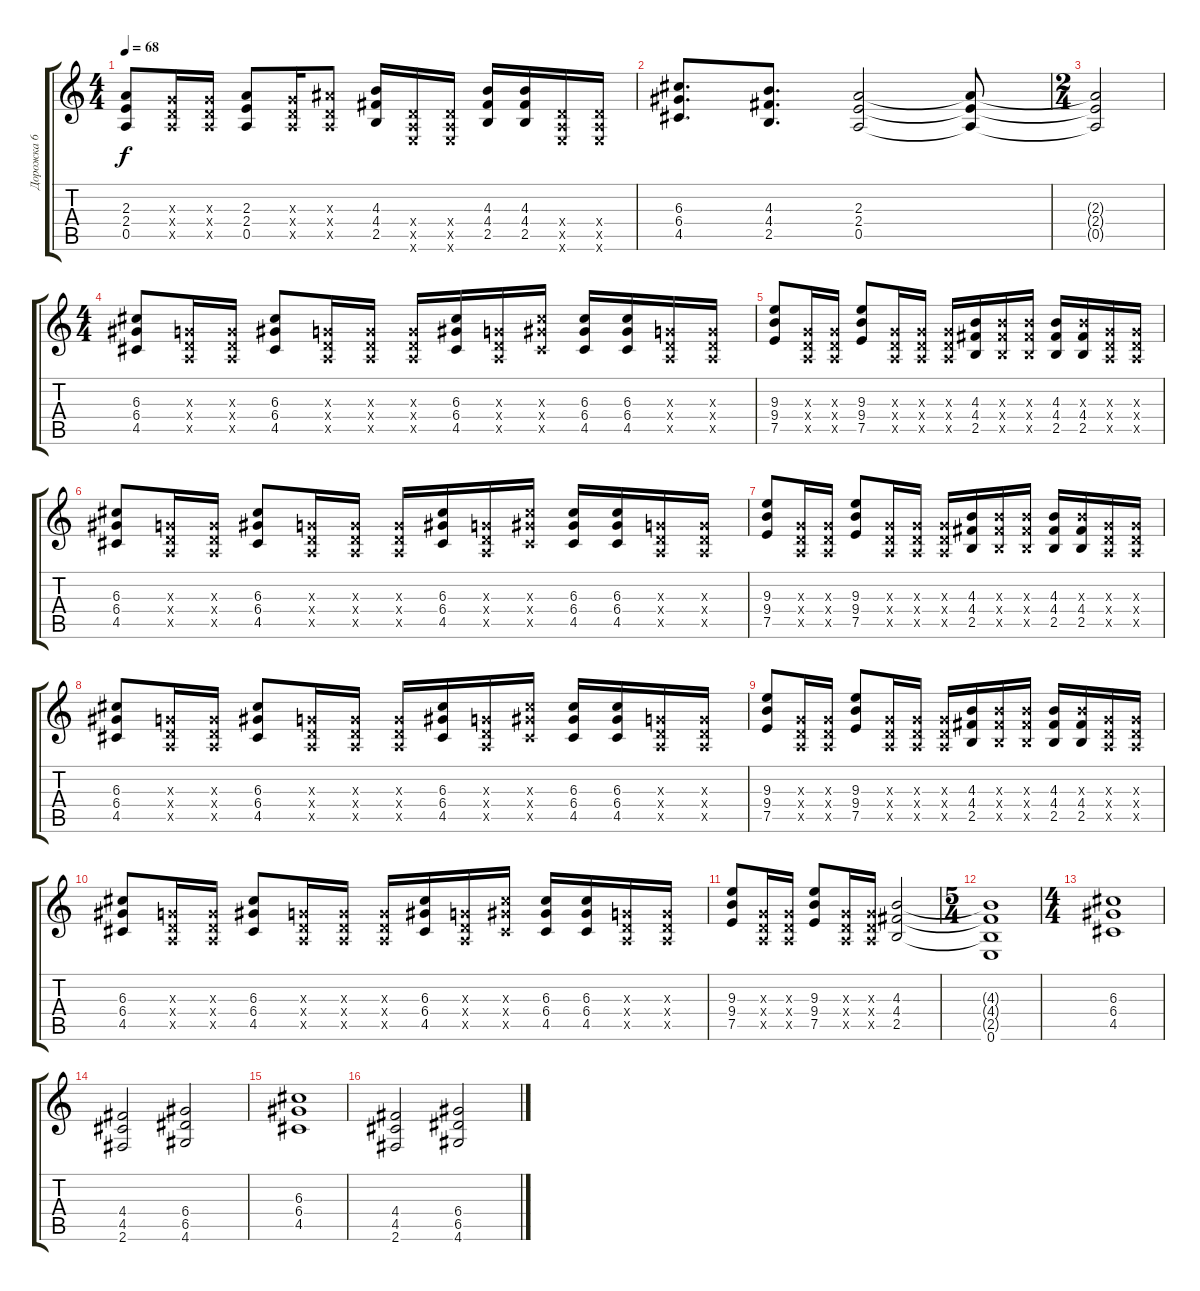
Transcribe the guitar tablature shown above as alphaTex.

\track ("Дорожка 6" "Дорожка 6") {instrument distortionguitar}
\staff {score tabs}
\tuning (E4 B3 G3 D3 A2 E2) {hide}
\ts (4 4)
\tempo 68
\clef g2
\ks c
(2.3 2.4 0.5).8{dy f} (0.3{x} 0.4{x} 0.5{x}).16 (0.3{x} 0.4{x} 0.5{x}).16 (2.3 2.4 0.5).8 (0.3{x} 0.4{x} 0.5{x}).16 (3.3{x} 0.4{x} 0.5{x}).8 (4.3 4.4 2.5).16 (0.4{x} 0.5{x} 0.6{x}).16 (0.4{x} 0.5{x} 0.6{x}).16 (4.3 4.4 2.5).16 (4.3 4.4 2.5).16 (0.4{x} 0.5{x} 0.6{x}).16 (0.4{x} 0.5{x} 0.6{x}).16 |
(6.3 6.4 4.5).8{d} (4.3 4.4 2.5).8{d} (2.3 2.4 0.5).2 (2.3{t} 2.4{t} 0.5{t}).8 |
\ts (2 4)
(2.3{t} 2.4{t} 0.5{t}).2 |
\ts (4 4)
(6.3 6.4 4.5).8 (0.3{x} 0.4{x} 0.5{x}).16 (0.3{x} 0.4{x} 0.5{x}).16 (6.3 6.4 4.5).8 (0.3{x} 0.4{x} 0.5{x}).16 (0.3{x} 0.4{x} 0.5{x}).16 (0.3{x} 0.4{x} 0.5{x}).16 (6.3 6.4 4.5).16 (0.3{x} 0.4{x} 0.5{x}).16 (6.3{x} 6.4{x} 4.5{x}).16 (6.3 6.4 4.5).16 (6.3 6.4 4.5).16 (0.3{x} 0.4{x} 0.5{x}).16 (0.3{x} 0.4{x} 0.5{x}).16 |
(9.3 9.4 7.5).8 (0.3{x} 0.4{x} 0.5{x}).16 (0.3{x} 0.4{x} 0.5{x}).16 (9.3 9.4 7.5).8 (0.3{x} 0.4{x} 0.5{x}).16 (0.3{x} 0.4{x} 0.5{x}).16 (0.3{x} 0.4{x} 0.5{x}).16 (4.3 4.4 2.5).16 (4.3{x} 4.4{x} 2.5{x}).16 (4.3{x} 4.4{x} 2.5{x}).16 (4.3 4.4 2.5).16 (4.3{x} 4.4 2.5).16 (0.3{x} 0.4{x} 0.5{x}).16 (0.3{x} 0.4{x} 0.5{x}).16 |
(6.3 6.4 4.5).8 (0.3{x} 0.4{x} 0.5{x}).16 (0.3{x} 0.4{x} 0.5{x}).16 (6.3 6.4 4.5).8 (0.3{x} 0.4{x} 0.5{x}).16 (0.3{x} 0.4{x} 0.5{x}).16 (0.3{x} 0.4{x} 0.5{x}).16 (6.3 6.4 4.5).16 (0.3{x} 0.4{x} 0.5{x}).16 (6.3{x} 6.4{x} 4.5{x}).16 (6.3 6.4 4.5).16 (6.3 6.4 4.5).16 (0.3{x} 0.4{x} 0.5{x}).16 (0.3{x} 0.4{x} 0.5{x}).16 |
(9.3 9.4 7.5).8 (0.3{x} 0.4{x} 0.5{x}).16 (0.3{x} 0.4{x} 0.5{x}).16 (9.3 9.4 7.5).8 (0.3{x} 0.4{x} 0.5{x}).16 (0.3{x} 0.4{x} 0.5{x}).16 (0.3{x} 0.4{x} 0.5{x}).16 (4.3 4.4 2.5).16 (4.3{x} 4.4{x} 2.5{x}).16 (4.3{x} 4.4{x} 2.5{x}).16 (4.3 4.4 2.5).16 (4.3{x} 4.4 2.5).16 (0.3{x} 0.4{x} 0.5{x}).16 (0.3{x} 0.4{x} 0.5{x}).16 |
(6.3 6.4 4.5).8 (0.3{x} 0.4{x} 0.5{x}).16 (0.3{x} 0.4{x} 0.5{x}).16 (6.3 6.4 4.5).8 (0.3{x} 0.4{x} 0.5{x}).16 (0.3{x} 0.4{x} 0.5{x}).16 (0.3{x} 0.4{x} 0.5{x}).16 (6.3 6.4 4.5).16 (0.3{x} 0.4{x} 0.5{x}).16 (6.3{x} 6.4{x} 4.5{x}).16 (6.3 6.4 4.5).16 (6.3 6.4 4.5).16 (0.3{x} 0.4{x} 0.5{x}).16 (0.3{x} 0.4{x} 0.5{x}).16 |
(9.3 9.4 7.5).8 (0.3{x} 0.4{x} 0.5{x}).16 (0.3{x} 0.4{x} 0.5{x}).16 (9.3 9.4 7.5).8 (0.3{x} 0.4{x} 0.5{x}).16 (0.3{x} 0.4{x} 0.5{x}).16 (0.3{x} 0.4{x} 0.5{x}).16 (4.3 4.4 2.5).16 (4.3{x} 4.4{x} 2.5{x}).16 (4.3{x} 4.4{x} 2.5{x}).16 (4.3 4.4 2.5).16 (4.3{x} 4.4 2.5).16 (0.3{x} 0.4{x} 0.5{x}).16 (0.3{x} 0.4{x} 0.5{x}).16 |
(6.3 6.4 4.5).8 (0.3{x} 0.4{x} 0.5{x}).16 (0.3{x} 0.4{x} 0.5{x}).16 (6.3 6.4 4.5).8 (0.3{x} 0.4{x} 0.5{x}).16 (0.3{x} 0.4{x} 0.5{x}).16 (0.3{x} 0.4{x} 0.5{x}).16 (6.3 6.4 4.5).16 (0.3{x} 0.4{x} 0.5{x}).16 (6.3{x} 6.4{x} 4.5{x}).16 (6.3 6.4 4.5).16 (6.3 6.4 4.5).16 (0.3{x} 0.4{x} 0.5{x}).16 (0.3{x} 0.4{x} 0.5{x}).16 |
(9.3 9.4 7.5).8 (0.3{x} 0.4{x} 0.5{x}).16 (0.3{x} 0.4{x} 0.5{x}).16 (9.3 9.4 7.5).8 (0.3{x} 0.4{x} 0.5{x}).16 (0.3{x} 0.4{x} 0.5{x}).16 (4.3 4.4 2.5).2 |
\ts (5 4)
(4.3{t} 4.4{t} 2.5{t} 0.6).1 |
\ts (4 4)
(6.3 6.4 4.5).1 |
(4.4 4.5 2.6).2 (6.4 6.5 4.6).2 |
(6.3 6.4 4.5).1 |
(4.4 4.5 2.6).2 (6.4 6.5 4.6).2
